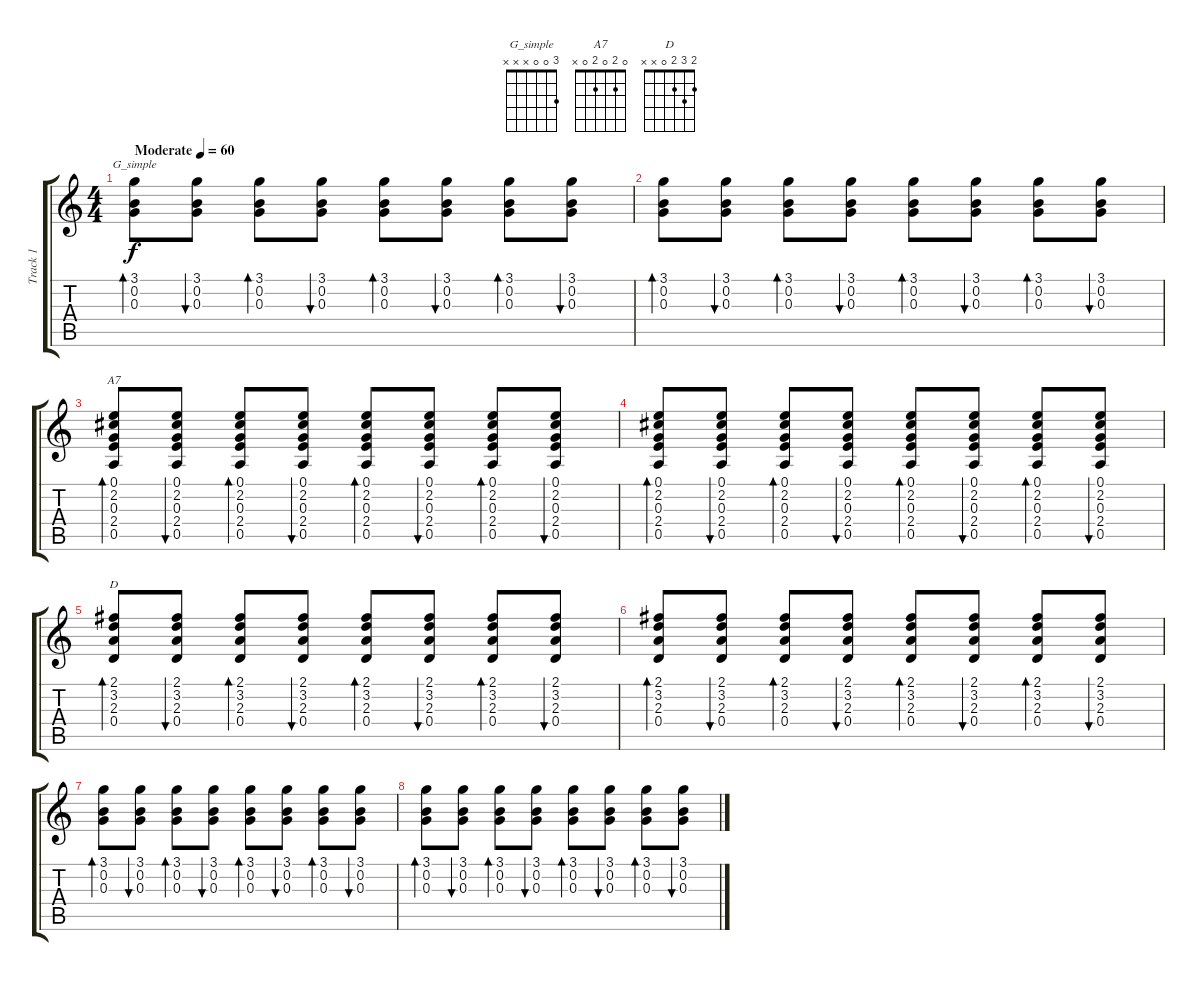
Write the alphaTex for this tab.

\track ("Track 1" "Track 1") {instrument acousticguitarsteel}
\staff {score tabs}
\tuning (E4 B3 G3 D3 A2 E2) {hide}
\chord ("G_simple" 3 0 0 x x x)
\chord ("A7" 0 2 0 2 0 x)
\chord ("D" 2 3 2 0 x x)
\ts (4 4)
\tempo (60 "Moderate")
\clef g2
\ks c
(3.1 0.2 0.3).8{bd 240 ch "G_simple" dy f instrument acousticguitarsteel} (3.1 0.2 0.3).8{bu 480} (3.1 0.2 0.3).8{bd 240} (3.1 0.2 0.3).8{bu 240} (3.1 0.2 0.3).8{bd 240} (3.1 0.2 0.3).8{bu 240} (3.1 0.2 0.3).8{bd 240} (3.1 0.2 0.3).8{bu 240} |
(3.1 0.2 0.3).8{bd 240} (3.1 0.2 0.3).8{bu 480} (3.1 0.2 0.3).8{bd 240} (3.1 0.2 0.3).8{bu 240} (3.1 0.2 0.3).8{bd 240} (3.1 0.2 0.3).8{bu 240} (3.1 0.2 0.3).8{bd 240} (3.1 0.2 0.3).8{bu 240} |
(0.1 2.2 0.3 2.4 0.5).8{bd 240 ch "A7"} (0.1 2.2 0.3 2.4 0.5).8{bu 240} (0.1 2.2 0.3 2.4 0.5).8{bd 240} (0.1 2.2 0.3 2.4 0.5).8{bu 240} (0.1 2.2 0.3 2.4 0.5).8{bd 240} (0.1 2.2 0.3 2.4 0.5).8{bu 240} (0.1 2.2 0.3 2.4 0.5).8{bd 240} (0.1 2.2 0.3 2.4 0.5).8{bu 240} |
(0.1 2.2 0.3 2.4 0.5).8{bd 240} (0.1 2.2 0.3 2.4 0.5).8{bu 240} (0.1 2.2 0.3 2.4 0.5).8{bd 240} (0.1 2.2 0.3 2.4 0.5).8{bu 240} (0.1 2.2 0.3 2.4 0.5).8{bd 240} (0.1 2.2 0.3 2.4 0.5).8{bu 240} (0.1 2.2 0.3 2.4 0.5).8{bd 240} (0.1 2.2 0.3 2.4 0.5).8{bu 240} |
(2.1 3.2 2.3 0.4).8{bd 240 ch "D"} (2.1 3.2 2.3 0.4).8{bu 240} (2.1 3.2 2.3 0.4).8{bd 240} (2.1 3.2 2.3 0.4).8{bu 240} (2.1 3.2 2.3 0.4).8{bd 240} (2.1 3.2 2.3 0.4).8{bu 240} (2.1 3.2 2.3 0.4).8{bd 240} (2.1 3.2 2.3 0.4).8{bu 240} |
(2.1 3.2 2.3 0.4).8{bd 240} (2.1 3.2 2.3 0.4).8{bu 240} (2.1 3.2 2.3 0.4).8{bd 240} (2.1 3.2 2.3 0.4).8{bu 240} (2.1 3.2 2.3 0.4).8{bd 240} (2.1 3.2 2.3 0.4).8{bu 240} (2.1 3.2 2.3 0.4).8{bd 240} (2.1 3.2 2.3 0.4).8{bu 240} |
(3.1 0.2 0.3).8{bd 240} (3.1 0.2 0.3).8{bu 480} (3.1 0.2 0.3).8{bd 240} (3.1 0.2 0.3).8{bu 240} (3.1 0.2 0.3).8{bd 240} (3.1 0.2 0.3).8{bu 240} (3.1 0.2 0.3).8{bd 240} (3.1 0.2 0.3).8{bu 240} |
(3.1 0.2 0.3).8{bd 240} (3.1 0.2 0.3).8{bu 480} (3.1 0.2 0.3).8{bd 240} (3.1 0.2 0.3).8{bu 240} (3.1 0.2 0.3).8{bd 240} (3.1 0.2 0.3).8{bu 240} (3.1 0.2 0.3).8{bd 240} (3.1 0.2 0.3).8{bu 240}
